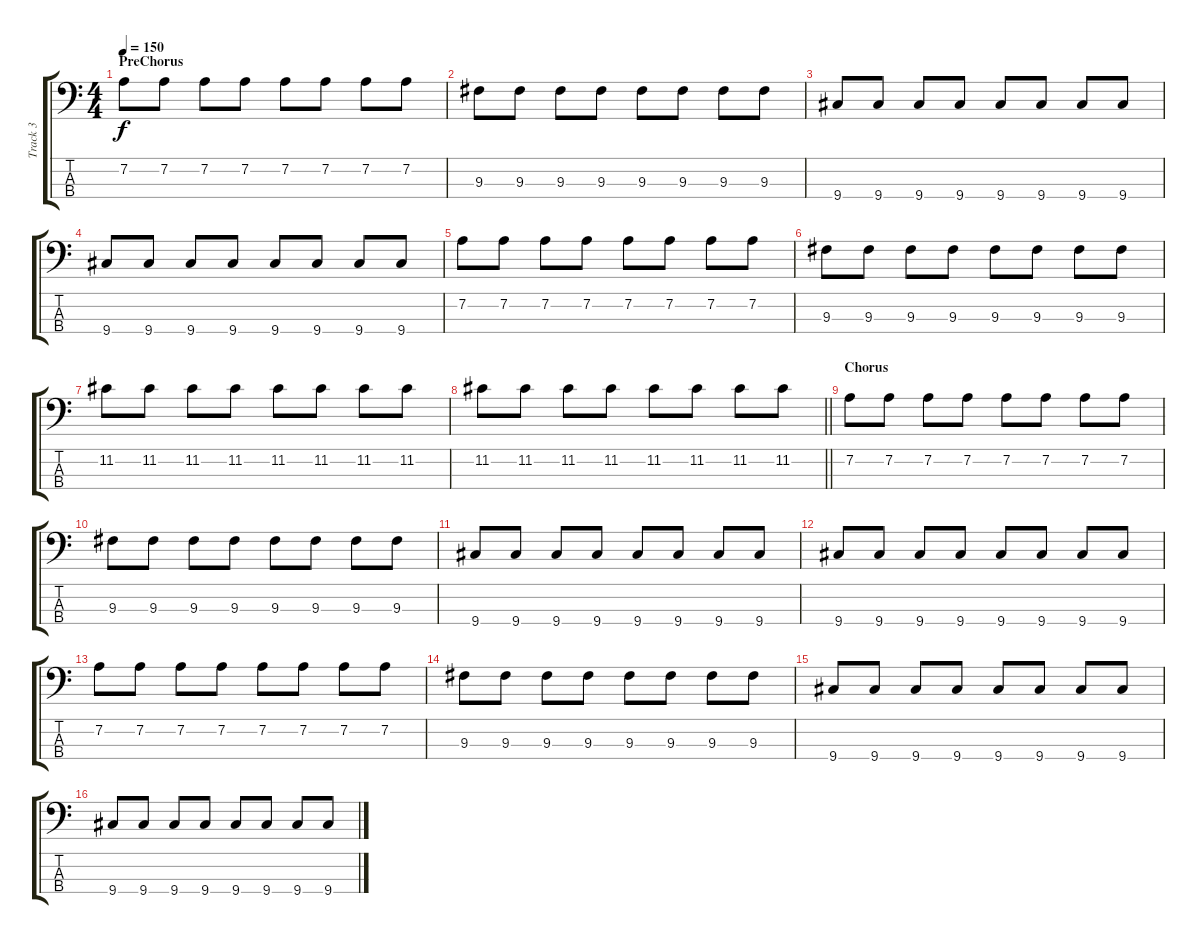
\track ("Track 3" "Track 3") {instrument electricbassfinger}
\staff {score tabs}
\tuning (G2 D2 A1 E1) {hide}
\ts (4 4)
\section ("" "PreChorus")
\tempo 150
\clef f4
\ks c
7.2.8{dy f} 7.2.8 7.2.8 7.2.8 7.2.8 7.2.8 7.2.8 7.2.8 |
9.3.8 9.3.8 9.3.8 9.3.8 9.3.8 9.3.8 9.3.8 9.3.8 |
9.4.8 9.4.8 9.4.8 9.4.8 9.4.8 9.4.8 9.4.8 9.4.8 |
9.4.8 9.4.8 9.4.8 9.4.8 9.4.8 9.4.8 9.4.8 9.4.8 |
7.2.8 7.2.8 7.2.8 7.2.8 7.2.8 7.2.8 7.2.8 7.2.8 |
9.3.8 9.3.8 9.3.8 9.3.8 9.3.8 9.3.8 9.3.8 9.3.8 |
11.2.8 11.2.8 11.2.8 11.2.8 11.2.8 11.2.8 11.2.8 11.2.8 |
\barLineRight lightlight
11.2.8 11.2.8 11.2.8 11.2.8 11.2.8 11.2.8 11.2.8 11.2.8 |
\section ("" "Chorus")
7.2.8 7.2.8 7.2.8 7.2.8 7.2.8 7.2.8 7.2.8 7.2.8 |
9.3.8 9.3.8 9.3.8 9.3.8 9.3.8 9.3.8 9.3.8 9.3.8 |
9.4.8 9.4.8 9.4.8 9.4.8 9.4.8 9.4.8 9.4.8 9.4.8 |
9.4.8 9.4.8 9.4.8 9.4.8 9.4.8 9.4.8 9.4.8 9.4.8 |
7.2.8 7.2.8 7.2.8 7.2.8 7.2.8 7.2.8 7.2.8 7.2.8 |
9.3.8 9.3.8 9.3.8 9.3.8 9.3.8 9.3.8 9.3.8 9.3.8 |
9.4.8 9.4.8 9.4.8 9.4.8 9.4.8 9.4.8 9.4.8 9.4.8 |
9.4.8 9.4.8 9.4.8 9.4.8 9.4.8 9.4.8 9.4.8 9.4.8
